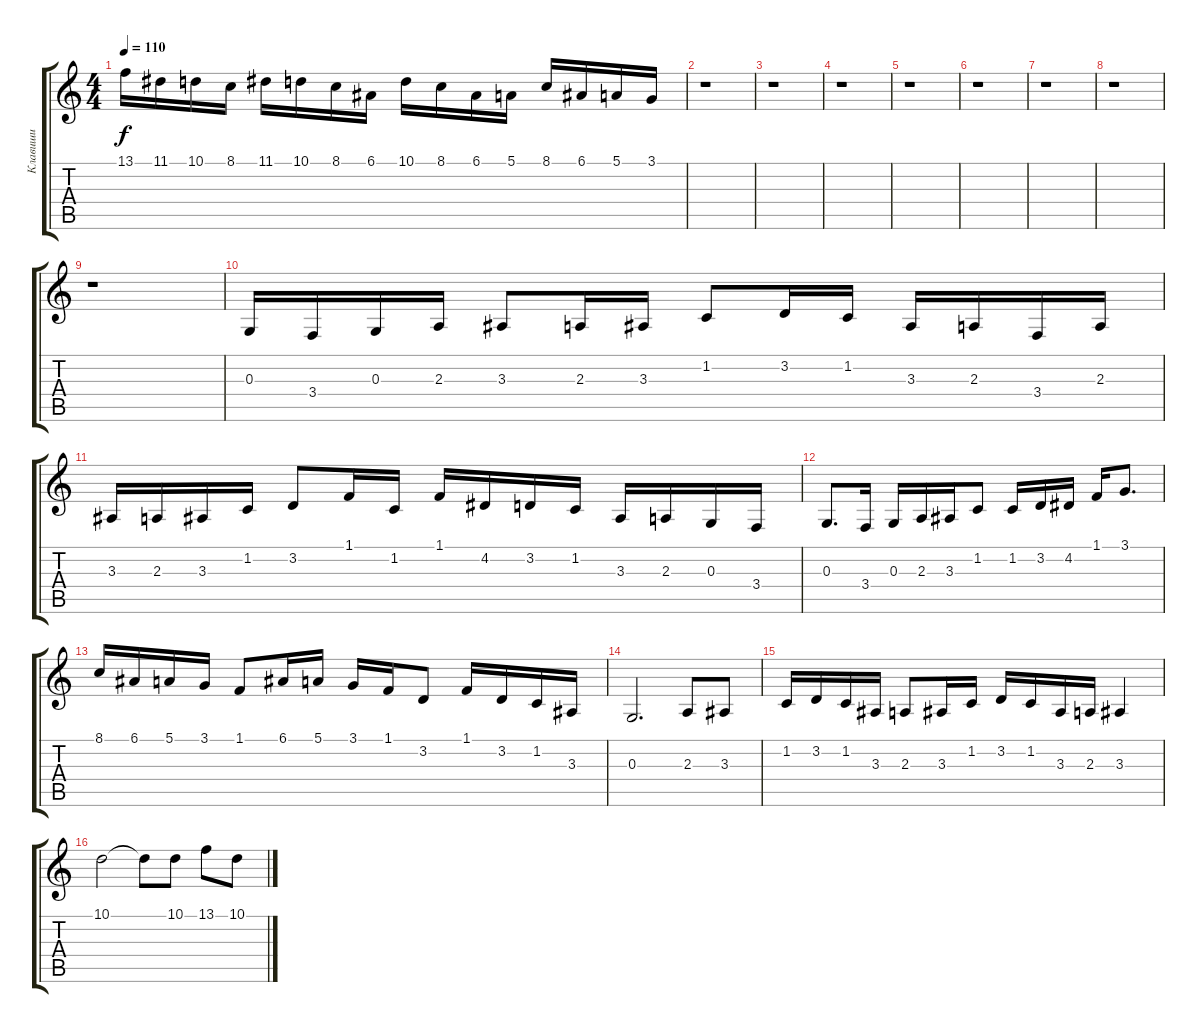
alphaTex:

\track ("Клавиши" "Клавиши") {instrument pad1newage}
\staff {score tabs}
\tuning (E4 B3 G3 D3 A2 E2) {hide}
\ts (4 4)
\tempo 110
\clef g2
\ks c
13.1.16{dy f} 11.1.16 10.1.16 8.1.16 11.1.16 10.1.16 8.1.16 6.1.16 10.1.16 8.1.16 6.1.16 5.1.16 8.1.16 6.1.16 5.1.16 3.1.16 |
r.1 |
r.1 |
r.1 |
r.1 |
r.1 |
r.1 |
r.1 |
r.1 |
0.3.16{instrument flute} 3.4.16 0.3.16 2.3.16 3.3.8 2.3.16 3.3.16 1.2.8 3.2.16 1.2.16 3.3.16 2.3.16 3.4.16 2.3.16 |
3.3.16 2.3.16 3.3.16 1.2.16 3.2.8 1.1.16 1.2.16 1.1.16 4.2.16 3.2.16 1.2.16 3.3.16 2.3.16 0.3.16 3.4.16 |
0.3.8{d} 3.4.16 0.3.16 2.3.16 3.3.16 1.2.8 1.2.16 3.2.16 4.2.16 1.1.16 3.1.8{d} |
8.1.16 6.1.16 5.1.16 3.1.16 1.1.8 6.1.16 5.1.16 3.1.16 1.1.16 3.2.8 1.1.16 3.2.16 1.2.16 3.3.16 |
0.3.2{d} 2.3.8 3.3.8 |
1.2.16 3.2.16 1.2.16 3.3.16 2.3.8 3.3.16 1.2.16 3.2.16 1.2.16 3.3.16 2.3.16 3.3.4 |
10.1.2 10.1{t}.8 10.1.8 13.1.8 10.1.8
